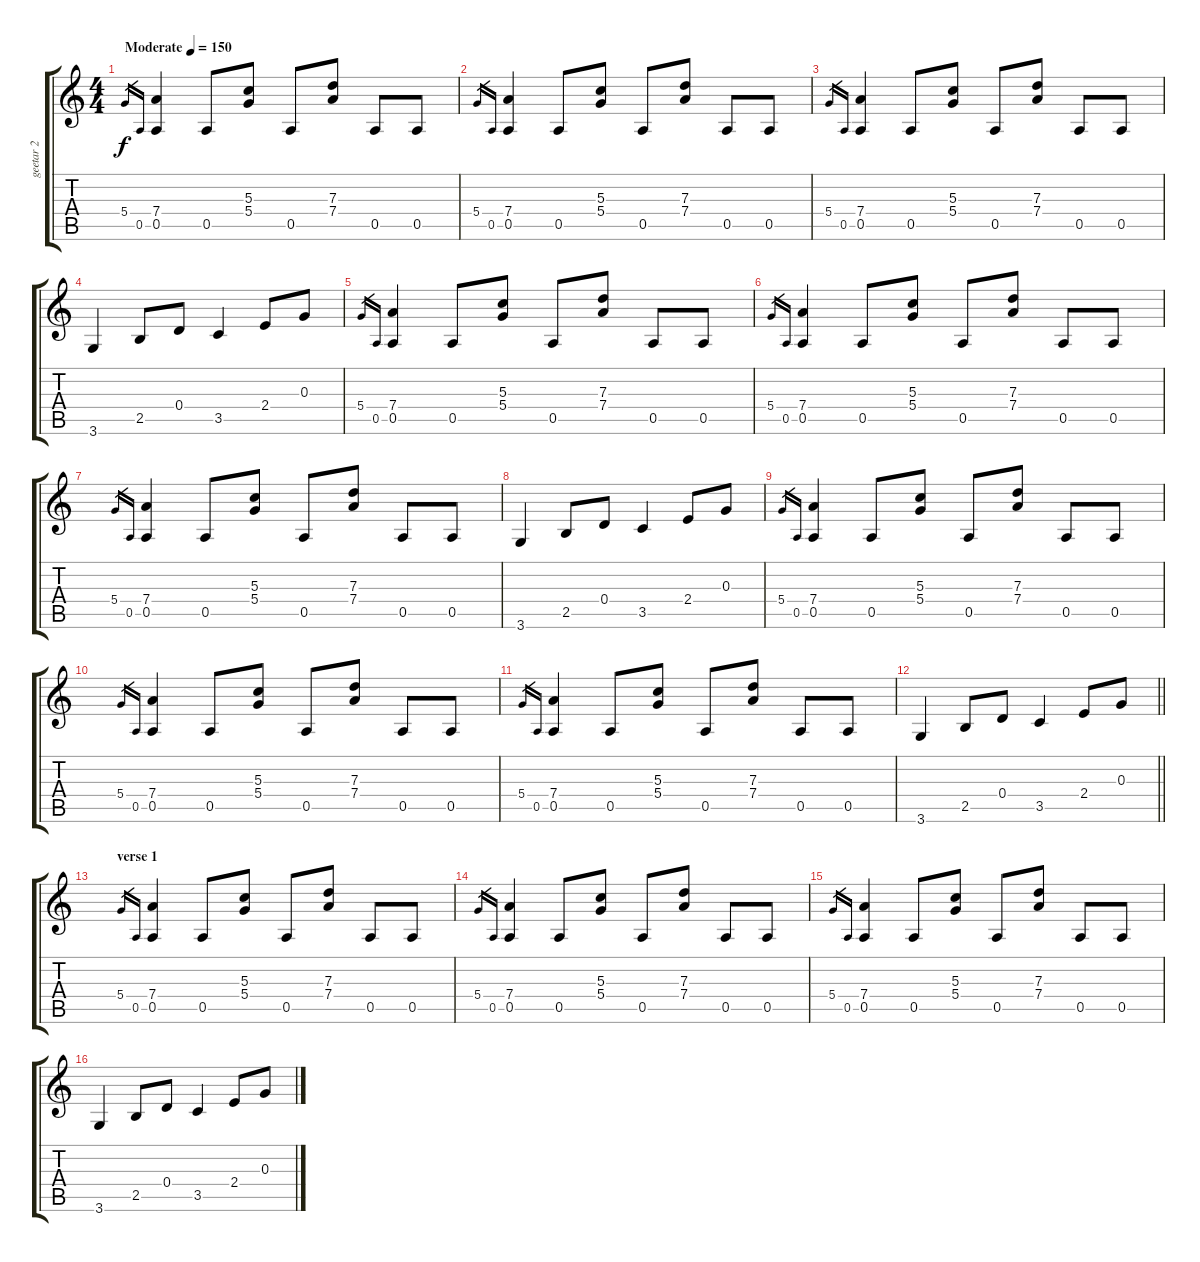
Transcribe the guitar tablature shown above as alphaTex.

\track ("geetar 2" "geetar 2") {instrument distortionguitar}
\staff {score tabs}
\tuning (E4 B3 G3 D3 A2 E2) {hide}
\ts (4 4)
\tempo (150 "Moderate")
\clef g2
\ks c
5.4.16{gr dy f instrument distortionguitar} 0.5.16{gr} (7.4 0.5).4 0.5.8 (5.3 5.4).8 0.5.8 (7.3 7.4).8 0.5.8 0.5.8 |
5.4.16{gr} 0.5.16{gr} (7.4 0.5).4 0.5.8 (5.3 5.4).8 0.5.8 (7.3 7.4).8 0.5.8 0.5.8 |
5.4.16{gr} 0.5.16{gr} (7.4 0.5).4 0.5.8 (5.3 5.4).8 0.5.8 (7.3 7.4).8 0.5.8 0.5.8 |
3.6.4 2.5.8 0.4.8 3.5.4 2.4.8 0.3.8 |
5.4.16{gr} 0.5.16{gr} (7.4 0.5).4 0.5.8 (5.3 5.4).8 0.5.8 (7.3 7.4).8 0.5.8 0.5.8 |
5.4.16{gr} 0.5.16{gr} (7.4 0.5).4 0.5.8 (5.3 5.4).8 0.5.8 (7.3 7.4).8 0.5.8 0.5.8 |
5.4.16{gr} 0.5.16{gr} (7.4 0.5).4 0.5.8 (5.3 5.4).8 0.5.8 (7.3 7.4).8 0.5.8 0.5.8 |
3.6.4 2.5.8 0.4.8 3.5.4 2.4.8 0.3.8 |
5.4.16{gr} 0.5.16{gr} (7.4 0.5).4 0.5.8 (5.3 5.4).8 0.5.8 (7.3 7.4).8 0.5.8 0.5.8 |
5.4.16{gr} 0.5.16{gr} (7.4 0.5).4 0.5.8 (5.3 5.4).8 0.5.8 (7.3 7.4).8 0.5.8 0.5.8 |
5.4.16{gr} 0.5.16{gr} (7.4 0.5).4 0.5.8 (5.3 5.4).8 0.5.8 (7.3 7.4).8 0.5.8 0.5.8 |
\barLineRight lightlight
3.6.4 2.5.8 0.4.8 3.5.4 2.4.8 0.3.8 |
\section ("" "verse 1")
5.4.16{gr} 0.5.16{gr} (7.4 0.5).4 0.5.8 (5.3 5.4).8 0.5.8 (7.3 7.4).8 0.5.8 0.5.8 |
5.4.16{gr} 0.5.16{gr} (7.4 0.5).4 0.5.8 (5.3 5.4).8 0.5.8 (7.3 7.4).8 0.5.8 0.5.8 |
5.4.16{gr} 0.5.16{gr} (7.4 0.5).4 0.5.8 (5.3 5.4).8 0.5.8 (7.3 7.4).8 0.5.8 0.5.8 |
3.6.4 2.5.8 0.4.8 3.5.4 2.4.8 0.3.8
